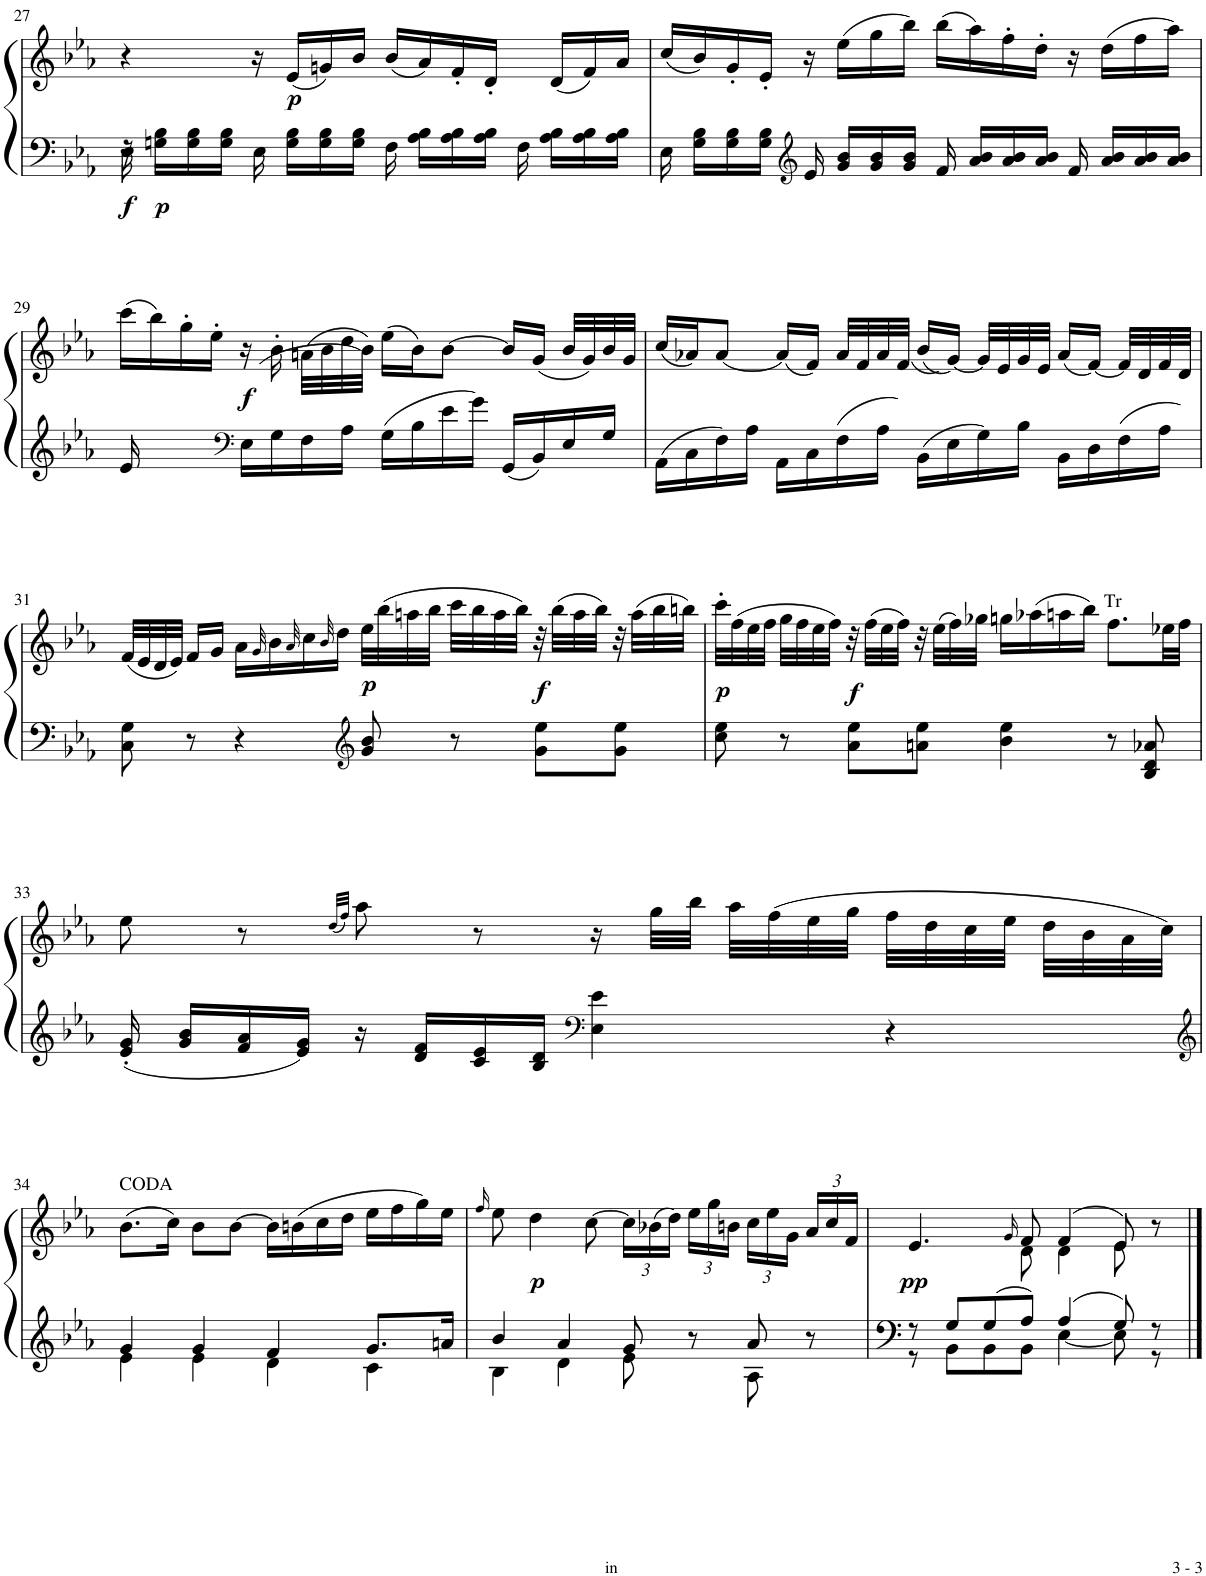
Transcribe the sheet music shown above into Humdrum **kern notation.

**kern	**kern	**dynam
*part1	*part1	*part1
*staff2	*staff1	*staff1/2
*I"Piano	*	*
*I'Pno.	*	*
!!LO:PB:g=z
*clefF4	*clefG2	*
*k[b-e-a-]	*k[b-e-a-]	*
*M4/4	*M4/4	*
*met(c)	*met(c)	*
=27	=27	=27
*^	*	*
!	!	!	!LO:DY:b=2
16r	16E-\	4r	f
!	!	!	!LO:DY:b=2
16Gn\ 16B-\LL	8.ryy	.	p
16G\ 16B-\	.	.	.
16G\ 16B-\JJ	.	.	.
16ryy	16E-\	16r	.
!	!	!	!LO:DY:b
16G\ 16B-\LL	8.ryy	(16e-/LL	p
16G\ 16B-\	.	16gn/)	.
16G\ 16B-\JJ	.	16b-/JJ	.
16ryy	16F\	(16b-/LL	.
16A-\ 16B-\LL	8.ryy	16a-/)	.
16A-\ 16B-\	.	16f'/	.
16A-\ 16B-\JJ	.	16d'/JJ	.
16ryy	16F\	16ryy	.
16A-\ 16B-\LL	8.ryy	(16d/LL	.
16A-\ 16B-\	.	16f/)	.
16A-\ 16B-\JJ	.	16a-/JJ	.
=28	=28	=28	=28
16ryy	16E-\	(16cc/LL	.
16G\ 16B-\LL	8.ryy	16b-/)	.
16G\ 16B-\	.	16g'/	.
16G\ 16B-\JJ	.	16e-'/JJ	.
*clefG2	*	*	*
16ryy	16e-/	16r	.
16g/ 16b-/LL	8.ryy	(16ee-\LL	.
16g/ 16b-/	.	16gg\	.
16g/ 16b-/JJ	.	16bb-\JJ)	.
16ryy	16f/	(16bb-\LL	.
16a-/ 16b-/LL	8.ryy	16aa-\)	.
16a-/ 16b-/	.	16ff'\	.
16a-/ 16b-/JJ	.	16dd'\JJ	.
16ryy	16f/	16r	.
16a-/ 16b-/LL	8.ryy	(16dd\LL	.
16a-/ 16b-/	.	16ff\	.
16a-/ 16b-/JJ	.	16aa-\JJ)	.
!!LO:LB:g=z
=29	=29	=29	=29
4ryy	16e-/	(16ccc\LL	.
.	2...ryy	16bb-\)	.
.	.	16gg'\	.
.	.	16ee-'\JJ	.
*clefF4	*	*	*
!	!	!	!LO:DY:b
16E-\LL	.	16r	f
16G\	.	16b-'\	.
16F\	.	(32an\LLL	.
.	.	32b-\	.
16A-\JJ	.	32dd\	.
.	.	32b-\JJJ)	.
16G\LL	.	(16ee-\LL	.
16B-\	.	16b-\J)	.
16e-\	.	[8b-\J	.
16g\JJ	.	.	.
16GG/LL	.	16b-/LL]	.
16BB-/	.	(16g/JJ	.
16E-/	.	32b-/LLL	.
.	.	32g/)	.
16G/JJ	.	32b-/	.
.	.	32g/JJJ	.
*v	*v	*	*
=30	=30	=30
16AA-\LL	(16cc/LL	.
16C\	16a-X/J)	.
16F\	[8a-/J	.
16A-\JJ	.	.
16AA-\LL	(16a-/LL]	.
16C\	16f/JJ)	.
16F\	32a-/LLL	.
.	32f/	.
16A-\JJ	32a-/	.
.	32f/JJJ	.
16BB-\LL	((16b-/LL	.
16E-\	[16g/JJ))	.
16G\	32g/LLL]	.
.	32e-/	.
16B-\JJ	32g/	.
.	32e-/JJJ	.
16BB-\LL	(16a-/LL	.
16D\	[16f/JJ)	.
16F\	32f/LLL]	.
.	32d/	.
16A-\JJ	32f/	.
.	32d/JJJ	.
!!LO:LB:g=z
=31	=31	=31
8C\ 8G\	(32f/LLL	.
.	32e-/	.
.	32d/	.
.	32e-/JJJ)	.
8r	16f/LL	.
.	16g/JJ	.
4r	16a-\LL	.
.	32qg/	.
.	16b-\	.
.	32qa-/	.
.	16cc\	.
.	32qb-/	.
.	16dd\JJ	.
*clefG2	*	*
!	!	!LO:DY:b
8g/ 8b-/	32ee-\LLL	p
.	(32bb-\	.
.	32aan\	.
.	32bb-\JJJ	.
8r	32ccc\LLL	.
.	32bb-\	.
.	32aa\	.
.	32bb-\JJJ)	.
!	!	!LO:DY:b
8g\ 8ee-\L	32r	f
.	(32bb-\LLL	.
.	32aa\	.
.	32bb-\JJJ)	.
8g\ 8ee-\J	32r	.
.	(32aa\LLL	.
.	32bb-\	.
.	32bbn\JJJ)	.
=32	=32	=32
!	!	!LO:DY:b
8cc\ 8ee-\	32ccc'\LLL	p
.	(32ff\	.
.	32ee-\	.
.	32ff\JJJ	.
8r	32gg\LLL	.
.	32ff\	.
.	32ee-\	.
.	32ff\JJJ)	.
!	!	!LO:DY:b
8a-\ 8ee-\L	32r	f
.	(32ff\LLL	.
.	32ee-\	.
.	32ff\JJJ)	.
8an\ 8ee-\J	32r	.
.	(32ee-\LLL	.
.	32ff\)	.
.	32gg-X\JJJ	.
4b-\ 4ee-\	16ggn\LL	.
.	(16aa-X\	.
.	16aan\	.
.	16bb-\JJ)	.
!	!LO:TX:a:t=Tr	!
8r	8.ff\L	.
8B-/ 8d/ 8a-X/	.	.
.	32ee-X\LL	.
.	32ff\JJJ	.
!!LO:LB:g=z
=33	=33	=33
16e-/' 16g/'	8ee-\	.
16g/ 16b-/LL	.	.
16f/ 16a-/	8r	.
16e-/ 16g/JJ	.	.
.	(32qdd/LLL	.
.	32qff/JJJ)	.
16r	8aa-\	.
16d/ 16f/LL	.	.
16c/ 16e-/	8r	.
16B-/ 16d/JJ	.	.
*clefF4	*	*
4E-\ 4e-\	16r	.
.	32gg\LLL	.
.	32bb-\JJJ	.
.	32aa-\LLL	.
.	(32ff\	.
.	32ee-\	.
.	32gg\JJJ	.
4r	32ff\LLL	.
.	32dd\	.
.	32cc\	.
.	32ee-\JJJ	.
.	32dd\LLL	.
.	32b-\	.
.	32a-\	.
.	32cc\JJJ)	.
!!LO:LB:g=z
=34	=34	=34
*clefG2	*	*
*^	*	*
4g/	4e-\	(8.b-\L	.
.	.	16cc\Jk)	.
4g/	4e-\	8b-\L	.
.	.	[8b-\J	.
4f/	4d\	16b-\LL]	.
.	.	(16bn\	.
.	.	16cc\	.
.	.	16dd\JJ	.
8.g/L	4c\	16ee-\LL	.
.	.	16ff\	.
.	.	16gg\)	.
16an/Jk	.	16ee-\JJ	.
=35	=35	=35	=35
.	.	16qff/	.
4b-/	4B-\	8ee-\	.
!	!	!	!LO:DY:b
.	.	4dd\	p
4a-/	4d\	.	.
.	.	[8cc\	.
*	*	*Xbrackettup	*
8g/	8e-\	24cc\LL]	.
.	.	(24b-X\	.
.	.	24dd\JJ)	.
8r	8ryy	24ee-\LL	.
.	.	24gg\	.
.	.	24bn\JJ	.
8a-/	8A-\	24cc\LL	.
.	.	24ee-\	.
.	.	24g\JJ	.
8r	8ryy	24a-/LL	.
.	.	24cc/	.
.	.	24f/JJ	.
=36	=36	=36	=36
*	*	*^	*
!	!	!	!	!LO:DY:b
8r	8r	4.e-/	4.ryy	pp
8G/L	8BB-\L	.	.	.
8G/	8BB-\	.	.	.
.	.	.	16qg/	.
8A-/J	8BB-\J	8f/	8d\	.
4A-/	[4E-\	(4f/	4d\	.
8G/	8E-\]	8e-/)	8e-\	.
8r	8r	8r	8ryy	.
*v	*v	*	*	*
*	*v	*v	*
==	==	==
*-	*-	*-
